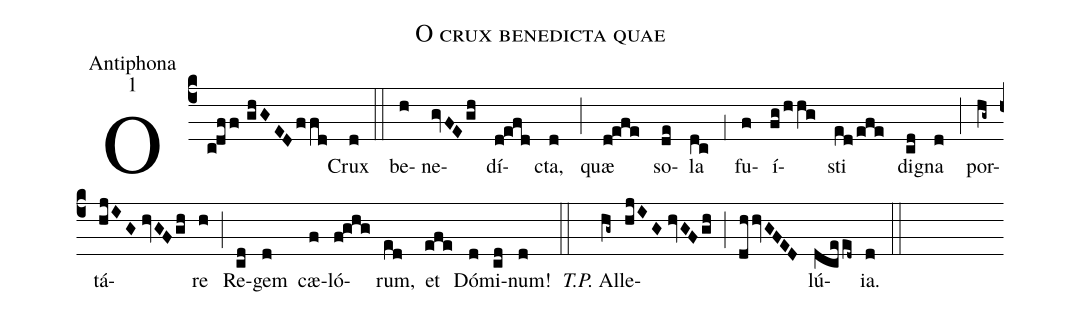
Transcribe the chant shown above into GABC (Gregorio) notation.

name:O crux benedicta quae;
office-part:Antiphona;
mode:1;
%%
(c4) O(c!dff//ghGED/ffd) Crux(d) (::)
be(h)ne(gvFE/gh)dí(d!efd)cta,(d) (;) quæ(d!efe) so(de)la(dc) (,1) fu(f)í(fg/hhg)sti(ed/efe) di(cd)gna(d) (;) por(hg~)tá(hjIG//hvGFgh)re(h) (;) Re(cd)gem(d) cæ(f)ló(f!ghg)rum,(ed) et(efe) Dó(d)mi(cd)num!(d) (::) <i>T.P.</i> Al(hg~)le(hjIG//hvGF/gh)(;)(dhhvGFED)lú(dceed~)ia.(d) (::)
